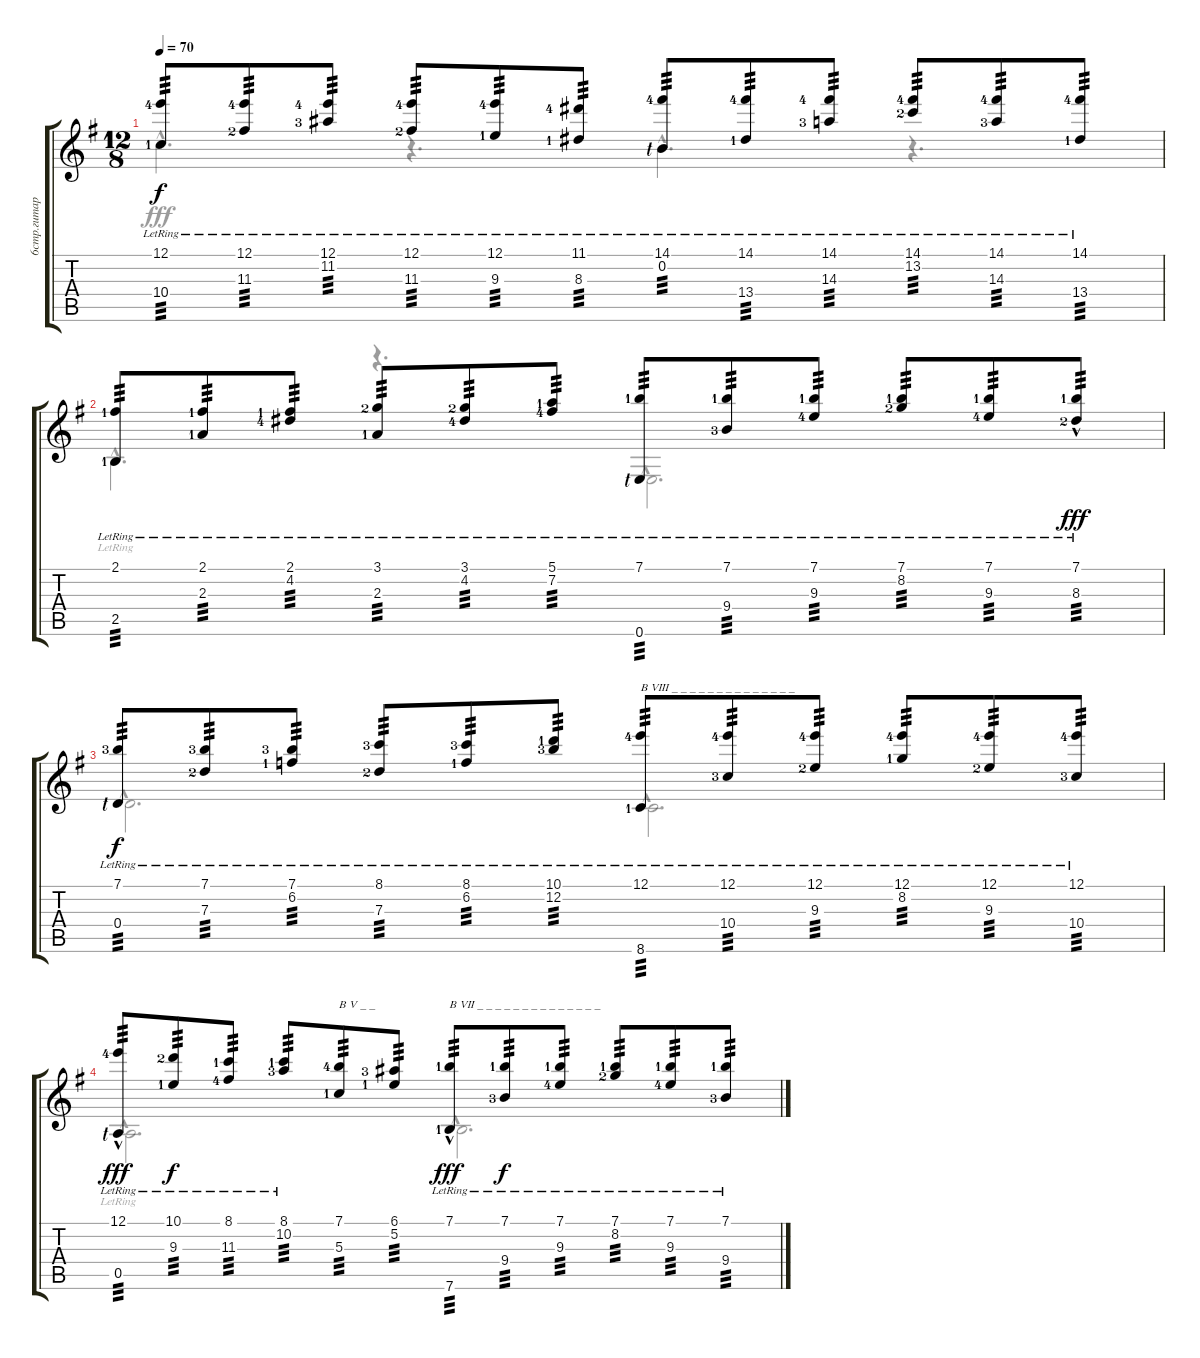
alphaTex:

\track ("6стр.гитара " "6стр.гитар") {instrument acousticguitarnylon}
\staff {score tabs}
\tuning (E4 B3 G3 D3 A2 E2) {hide}
\voice
\ts (12 8)
\tempo 70
\clef g2
\ks eminor
(12.1{lr lf 5} 10.4{lf 2}).8{tp 3 dy f} (12.1{lr lf 5} 11.3{lf 3}).8{tp 3} (12.1{lr lf 5} 11.2{lf 4}).8{tp 3} (12.1{lr lf 5} 11.3{lf 3}).8{tp 3} (12.1{lr lf 5} 9.3{lf 2}).8{tp 3} (11.1{lr lf 5} 8.3{lf 2}).8{tp 3} (14.1{lr lf 5} 0.2{lf 1}).8{tp 3} (14.1{lr lf 5} 13.4{lf 2}).8{tp 3} (14.1{lr lf 5} 14.3{lf 4}).8{tp 3} (14.1{lr lf 5} 13.2{lf 3}).8{tp 3} (14.1{lr lf 5} 14.3{lf 4}).8{tp 3} (14.1{lr lf 5} 13.4{lf 2}).8{tp 3} |
(2.1{lr lf 2} 2.5{lf 2}).8{tp 3} (2.1{lr lf 2} 2.3{lf 2}).8{tp 3} (2.1{lr lf 2} 4.2{lf 5}).8{tp 3} (3.1{lr lf 3} 2.3{lf 2}).8{tp 3} (3.1{lr lf 3} 4.2{lf 5}).8{tp 3} (5.1{lr lf 2} 7.2{lf 5}).8{tp 3} (7.1{lr lf 2} 0.6{lf 1}).8{tp 3} (7.1{lr lf 2} 9.4{lf 4}).8{tp 3} (7.1{lr lf 2} 9.3{lf 5}).8{tp 3} (7.1{lr lf 2} 8.2{lf 3}).8{tp 3} (7.1{lr lf 2} 9.3{lf 5}).8{tp 3} (7.1{lr lf 2} 8.3{hac lf 3}).8{tp 3 dy fff} |
(7.1{lr lf 4} 0.4{lf 1}).8{tp 3 dy f} (7.1{lr lf 4} 7.3{lf 3}).8{tp 3} (7.1{lr lf 4} 6.2{lf 2}).8{tp 3} (8.1{lr lf 4} 7.3{lf 3}).8{tp 3} (8.1{lr lf 4} 6.2{lf 2}).8{tp 3} (10.1{lr lf 2} 12.2{lf 4}).8{tp 3} (12.1{lr lf 5} 8.6{lf 2}).8{txt "B VIII _ _ _ _ _ _ _ _ _ _ _ _ _ _" tp 3} (12.1{lr lf 5} 10.4{lf 4}).8{tp 3} (12.1{lr lf 5} 9.3{lf 3}).8{tp 3} (12.1{lr lf 5} 8.2{lf 2}).8{tp 3} (12.1{lr lf 5} 9.3{lf 3}).8{tp 3} (12.1{lr lf 5} 10.4{lf 4}).8{tp 3} |
(12.1{lr lf 5} 0.5{hac lr lf 1}).8{tp 3 dy fff} (10.1{lr lf 3} 9.3{lf 2}).8{tp 3 dy f} (8.1{lr lf 2} 11.3{lf 5}).8{tp 3} (8.1{lr lf 2} 10.2{lf 4}).8{tp 3} (7.1{lf 5} 5.3{lf 2}).8{txt "B V _ _" tp 3} (6.1{lf 4} 5.2{lf 2}).8{tp 3} (7.1{lr lf 2} 7.6{hac lf 2}).8{txt "B VII _ _ _ _ _ _ _ _ _ _ _ _ _ _ " tp 3 dy fff} (7.1{lr lf 2} 9.4{lf 4}).8{tp 3 dy f} (7.1{lr lf 2} 9.3{lf 5}).8{tp 3} (7.1{lr lf 2} 8.2{lf 3}).8{tp 3} (7.1{lr lf 2} 9.3{lf 5}).8{tp 3} (7.1{lr lf 2} 9.4{lf 4}).8{tp 3}
\voice
\clef g2
\ottava regular
\simile none
\ks eminor
10.4{hac}.4{d dy fff} r.4{d} 0.2{hac}.4{d} r.4{d} |
2.5{hac lr}.4{d} r.4{d} 0.6{hac}.2{d} |
0.4{hac}.2{d} 8.6{hac}.2{d} |
0.5{hac lr}.2{d} 7.6{hac}.2{d}
